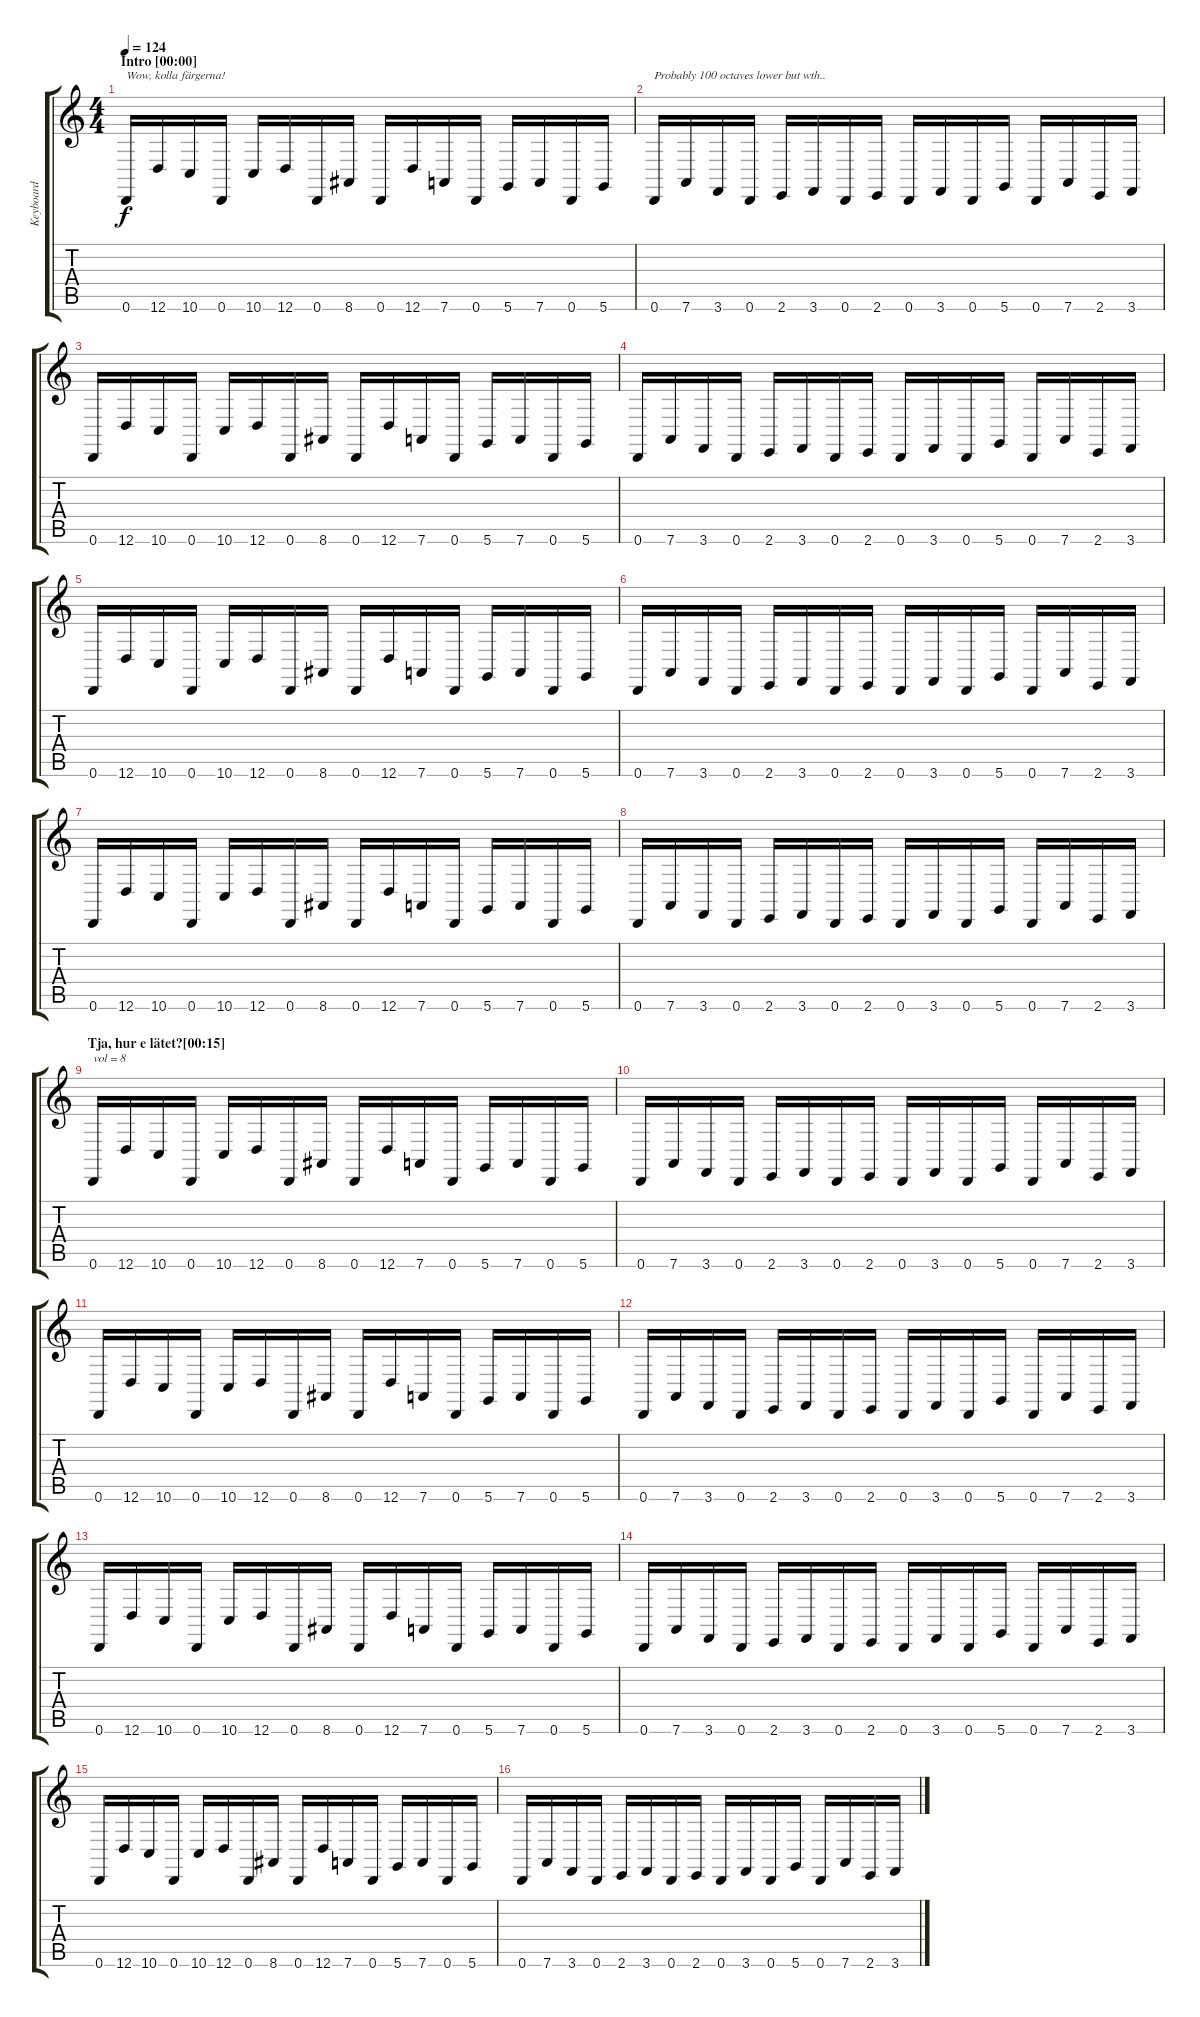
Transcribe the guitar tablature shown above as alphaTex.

\track ("Keyboard" "Keyboard") {instrument lead1square}
\staff {score tabs}
\tuning (D4 A3 F3 C3 G2 D2) {hide}
\ts (4 4)
\section ("" "Intro [00:00]")
\tempo 124
\clef g2
\ks c
0.6.16{txt "Wow, kolla färgerna! " dy f instrument lead1square} 12.6.16 10.6.16 0.6.16 10.6.16 12.6.16 0.6.16 8.6.16 0.6.16 12.6.16 7.6.16 0.6.16 5.6.16 7.6.16 0.6.16 5.6.16 |
0.6.16{txt "Probably 100 octaves lower but wth.."} 7.6.16 3.6.16 0.6.16 2.6.16 3.6.16 0.6.16 2.6.16 0.6.16 3.6.16 0.6.16 5.6.16 0.6.16 7.6.16 2.6.16 3.6.16 |
0.6.16 12.6.16 10.6.16 0.6.16 10.6.16 12.6.16 0.6.16 8.6.16 0.6.16 12.6.16 7.6.16 0.6.16 5.6.16 7.6.16 0.6.16 5.6.16 |
0.6.16 7.6.16 3.6.16 0.6.16 2.6.16 3.6.16 0.6.16 2.6.16 0.6.16 3.6.16 0.6.16 5.6.16 0.6.16 7.6.16 2.6.16 3.6.16 |
0.6.16 12.6.16 10.6.16 0.6.16 10.6.16 12.6.16 0.6.16 8.6.16 0.6.16 12.6.16 7.6.16 0.6.16 5.6.16 7.6.16 0.6.16 5.6.16 |
0.6.16 7.6.16 3.6.16 0.6.16 2.6.16 3.6.16 0.6.16 2.6.16 0.6.16 3.6.16 0.6.16 5.6.16 0.6.16 7.6.16 2.6.16 3.6.16 |
0.6.16 12.6.16 10.6.16 0.6.16 10.6.16 12.6.16 0.6.16 8.6.16 0.6.16 12.6.16 7.6.16 0.6.16 5.6.16 7.6.16 0.6.16 5.6.16 |
0.6.16 7.6.16 3.6.16 0.6.16 2.6.16 3.6.16 0.6.16 2.6.16 0.6.16 3.6.16 0.6.16 5.6.16 0.6.16 7.6.16 2.6.16 3.6.16 |
\section ("" "Tja, hur e lätet?[00:15]")
0.6.16{txt "vol = 8" volume 8} 12.6.16 10.6.16 0.6.16 10.6.16 12.6.16 0.6.16 8.6.16 0.6.16 12.6.16 7.6.16 0.6.16 5.6.16 7.6.16 0.6.16 5.6.16 |
0.6.16 7.6.16 3.6.16 0.6.16 2.6.16 3.6.16 0.6.16 2.6.16 0.6.16 3.6.16 0.6.16 5.6.16 0.6.16 7.6.16 2.6.16 3.6.16 |
0.6.16 12.6.16 10.6.16 0.6.16 10.6.16 12.6.16 0.6.16 8.6.16 0.6.16 12.6.16 7.6.16 0.6.16 5.6.16 7.6.16 0.6.16 5.6.16 |
0.6.16 7.6.16 3.6.16 0.6.16 2.6.16 3.6.16 0.6.16 2.6.16 0.6.16 3.6.16 0.6.16 5.6.16 0.6.16 7.6.16 2.6.16 3.6.16 |
0.6.16 12.6.16 10.6.16 0.6.16 10.6.16 12.6.16 0.6.16 8.6.16 0.6.16 12.6.16 7.6.16 0.6.16 5.6.16 7.6.16 0.6.16 5.6.16 |
0.6.16 7.6.16 3.6.16 0.6.16 2.6.16 3.6.16 0.6.16 2.6.16 0.6.16 3.6.16 0.6.16 5.6.16 0.6.16 7.6.16 2.6.16 3.6.16 |
0.6.16 12.6.16 10.6.16 0.6.16 10.6.16 12.6.16 0.6.16 8.6.16 0.6.16 12.6.16 7.6.16 0.6.16 5.6.16 7.6.16 0.6.16 5.6.16 |
0.6.16 7.6.16 3.6.16 0.6.16 2.6.16 3.6.16 0.6.16 2.6.16 0.6.16 3.6.16 0.6.16 5.6.16 0.6.16 7.6.16 2.6.16 3.6.16
